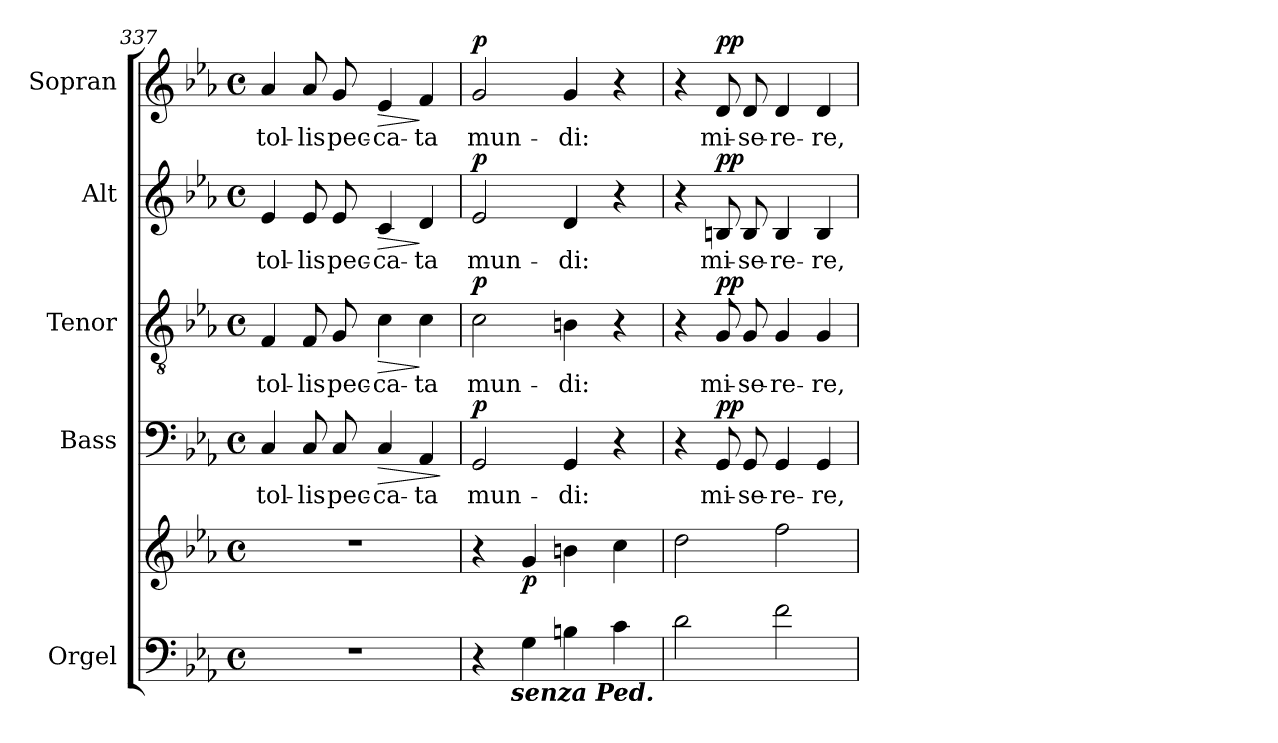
**kern	**kern	**dynam	**kern	**text	**dynam	**kern	**text	**dynam	**kern	**text	**dynam	**kern	**text	**dynam
*part5	*part5	*part5	*part4	*part4	*part4	*part3	*part3	*part3	*part2	*part2	*part2	*part1	*part1	*part1
*staff6	*staff5	*staff5/6	*staff4	*staff4	*staff4	*staff3	*staff3	*staff3	*staff2	*staff2	*staff2	*staff1	*staff1	*staff1
*I"Orgel	*	*	*I"Bass	*	*	*I"Tenor	*	*	*I"Alt	*	*	*I"Sopran	*	*
*I'Org.	*	*	*I'B.	*	*	*I'T.	*	*	*I'A.	*	*	*I'S.	*	*
*clefF4	*clefG2	*	*clefF4	*	*	*clefGv2	*	*	*clefG2	*	*	*clefG2	*	*
*k[b-e-a-]	*k[b-e-a-]	*	*k[b-e-a-]	*	*	*k[b-e-a-]	*	*	*k[b-e-a-]	*	*	*k[b-e-a-]	*	*
*E-:	*E-:	*	*E-:	*	*	*E-:	*	*	*E-:	*	*	*E-:	*	*
*M4/4	*M4/4	*	*M4/4	*	*	*M4/4	*	*	*M4/4	*	*	*M4/4	*	*
*met(c)	*met(c)	*	*met(c)	*	*	*met(c)	*	*	*met(c)	*	*	*met(c)	*	*
=337	=337	=337	=337	=337	=337	=337	=337	=337	=337	=337	=337	=337	=337	=337
!	!	!	!	!LO:LY:b	!	!	!LO:LY:b	!	!	!LO:LY:b	!	!	!LO:LY:b	!
1r	1r	.	4C/	tol-	.	4F/	tol-	.	4e-/	tol-	.	4a-/	tol-	.
!	!	!	!	!LO:LY:b	!	!	!LO:LY:b	!	!	!LO:LY:b	!	!	!LO:LY:b	!
.	.	.	8C/	-lis	.	8F/	-lis	.	8e-/	-lis	.	8a-/	-lis	.
!	!	!	!	!LO:LY:b	!	!	!LO:LY:b	!	!	!LO:LY:b	!	!	!LO:LY:b	!
.	.	.	8C/	pec-	.	8G/	pec-	.	8e-/	pec-	.	8g/	pec-	.
!	!	!	!	!LO:LY:b	!LO:HP:b	!	!LO:LY:b	!LO:HP:b	!	!LO:LY:b	!LO:HP:b	!	!LO:LY:b	!LO:HP:b
.	.	.	4C/	-ca-	>	4c\	-ca-	>	4c/	-ca-	>	4e-/	-ca-	>
!	!	!	!	!LO:LY:b	!	!	!LO:LY:b	!	!	!LO:LY:b	!	!	!LO:LY:b	!
.	.	.	4AA-/	-ta	.	4c\	-ta	]	4d/	-ta	]	4f/	-ta	]
.	.	.	.	.	]	.	.	.	.	.	.	.	.	.
=338	=338	=338	=338	=338	=338	=338	=338	=338	=338	=338	=338	=338	=338	=338
!	!	!	!	!LO:LY:b	!LO:DY:a	!	!LO:LY:b	!LO:DY:a	!	!LO:LY:b	!LO:DY:a	!	!LO:LY:b	!LO:DY:a
*^	*	*	*	*	*	*	*	*	*	*	*	*	*	*
4r	8..ryy	4r	.	2GG/	mun-	p	2c\	mun-	p	2e-/	mun-	p	2g/	mun-	p
!	!LO:TX:b:Bi:t=senza Ped.	!	!	!	!	!	!	!	!	!	!	!	!	!	!
.	2ryy	.	.	.	.	.	.	.	.	.	.	.	.	.	.
!	!	!	!LO:DY:b	!	!	!	!	!	!	!	!	!	!	!	!
4G\	.	4g/	p	.	.	.	.	.	.	.	.	.	.	.	.
!	!	!	!	!	!LO:LY:b	!	!	!LO:LY:b	!	!	!LO:LY:b	!	!	!LO:LY:b	!
4Bn\	.	4bn\	.	4GG/	-di:	.	4Bn\	-di:	.	4d/	-di:	.	4g/	-di:	.
.	4ryy	.	.	.	.	.	.	.	.	.	.	.	.	.	.
4c\	.	4cc\	.	4r	.	.	4r	.	.	4r	.	.	4r	.	.
.	32ryy	.	.	.	.	.	.	.	.	.	.	.	.	.	.
*v	*v	*	*	*	*	*	*	*	*	*	*	*	*	*	*
!!LO:LB:g=z
=339	=339	=339	=339	=339	=339	=339	=339	=339	=339	=339	=339	=339	=339	=339
2d\	2dd\	.	4r	.	.	4r	.	.	4r	.	.	4r	.	.
!	!	!	!	!LO:LY:b	!LO:DY:a	!	!LO:LY:b	!LO:DY:a	!	!LO:LY:b	!LO:DY:a	!	!LO:LY:b	!LO:DY:a
.	.	.	8GG/	mi-	pp	8G/	mi-	pp	8Bn/	mi-	pp	8d/	mi-	pp
!	!	!	!	!LO:LY:b	!	!	!LO:LY:b	!	!	!LO:LY:b	!	!	!LO:LY:b	!
.	.	.	8GG/	-se-	.	8G/	-se-	.	8B/	-se-	.	8d/	-se-	.
!	!	!	!	!LO:LY:b	!	!	!LO:LY:b	!	!	!LO:LY:b	!	!	!LO:LY:b	!
2f\	2ff\	.	4GG/	-re-	.	4G/	-re-	.	4B/	-re-	.	4d/	-re-	.
!	!	!	!	!LO:LY:b	!	!	!LO:LY:b	!	!	!LO:LY:b	!	!	!LO:LY:b	!
.	.	.	4GG/	-re,	.	4G/	-re,	.	4B/	-re,	.	4d/	-re,	.
=	=	=	=	=	=	=	=	=	=	=	=	=	=	=
*-	*-	*-	*-	*-	*-	*-	*-	*-	*-	*-	*-	*-	*-	*-
